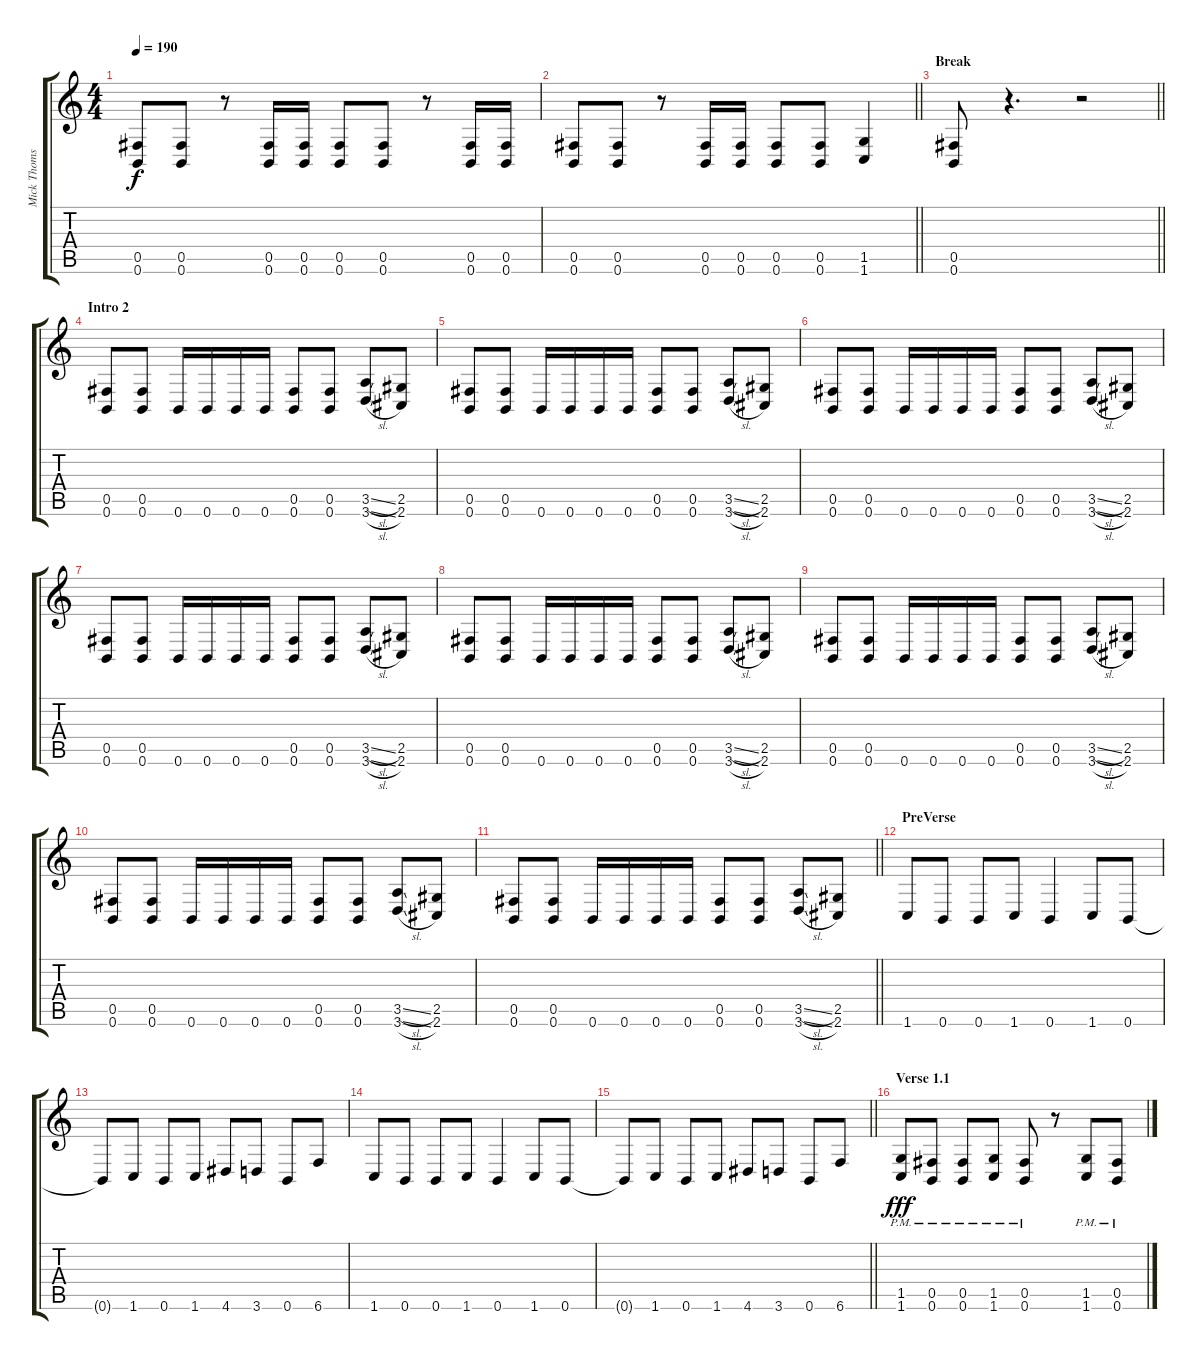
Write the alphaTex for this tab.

\track ("Mick Thomson" "Mick Thoms") {instrument distortionguitar}
\staff {score tabs}
\tuning (Db4 Ab3 E3 B2 Gb2 B1) {hide}
\ts (4 4)
\tempo 190
\clef g2
\ks c
(0.5 0.6).8{dy f} (0.5 0.6).8 r.8 (0.5 0.6).16 (0.5 0.6).16 (0.5 0.6).8 (0.5 0.6).8 r.8 (0.5 0.6).16 (0.5 0.6).16 |
\barLineRight lightlight
(0.5 0.6).8 (0.5 0.6).8 r.8 (0.5 0.6).16 (0.5 0.6).16 (0.5 0.6).8 (0.5 0.6).8 (1.5 1.6).4 |
\section ("" "Break")
\barLineRight lightlight
(0.5 0.6).8 r.4{d} r.2 |
\section ("" "Intro 2")
(0.5 0.6).8 (0.5 0.6).8 0.6.16 0.6.16 0.6.16 0.6.16 (0.5 0.6).8 (0.5 0.6).8 (3.5{sl} 3.6{sl}).8 (2.5 2.6).8 |
(0.5 0.6).8 (0.5 0.6).8 0.6.16 0.6.16 0.6.16 0.6.16 (0.5 0.6).8 (0.5 0.6).8 (3.5{sl} 3.6{sl}).8 (2.5 2.6).8 |
(0.5 0.6).8 (0.5 0.6).8 0.6.16 0.6.16 0.6.16 0.6.16 (0.5 0.6).8 (0.5 0.6).8 (3.5{sl} 3.6{sl}).8 (2.5 2.6).8 |
(0.5 0.6).8 (0.5 0.6).8 0.6.16 0.6.16 0.6.16 0.6.16 (0.5 0.6).8 (0.5 0.6).8 (3.5{sl} 3.6{sl}).8 (2.5 2.6).8 |
(0.5 0.6).8 (0.5 0.6).8 0.6.16 0.6.16 0.6.16 0.6.16 (0.5 0.6).8 (0.5 0.6).8 (3.5{sl} 3.6{sl}).8 (2.5 2.6).8 |
(0.5 0.6).8 (0.5 0.6).8 0.6.16 0.6.16 0.6.16 0.6.16 (0.5 0.6).8 (0.5 0.6).8 (3.5{sl} 3.6{sl}).8 (2.5 2.6).8 |
(0.5 0.6).8 (0.5 0.6).8 0.6.16 0.6.16 0.6.16 0.6.16 (0.5 0.6).8 (0.5 0.6).8 (3.5{sl} 3.6{sl}).8 (2.5 2.6).8 |
\barLineRight lightlight
(0.5 0.6).8 (0.5 0.6).8 0.6.16 0.6.16 0.6.16 0.6.16 (0.5 0.6).8 (0.5 0.6).8 (3.5{sl} 3.6{sl}).8 (2.5 2.6).8 |
\section ("" "PreVerse")
1.6.8{instrument overdrivenguitar} 0.6.8 0.6.8 1.6.8 0.6.4 1.6.8 0.6.8 |
0.6{t}.8 1.6.8 0.6.8 1.6.8 4.6.8 3.6.8 0.6.8 6.6.8 |
1.6.8 0.6.8 0.6.8 1.6.8 0.6.4 1.6.8 0.6.8 |
\barLineRight lightlight
0.6{t}.8 1.6.8 0.6.8 1.6.8 4.6.8 3.6.8 0.6.8 6.6.8 |
\section ("" "Verse 1.1")
(1.5{pm} 1.6{pm}).8{dy fff instrument distortionguitar} (0.5{pm} 0.6{pm}).8 (0.5{pm} 0.6{pm}).8 (1.5{pm} 1.6{pm}).8 (0.5{pm} 0.6{pm}).8 r.8 (1.5{pm} 1.6{pm}).8 (0.5{pm} 0.6{pm}).8
